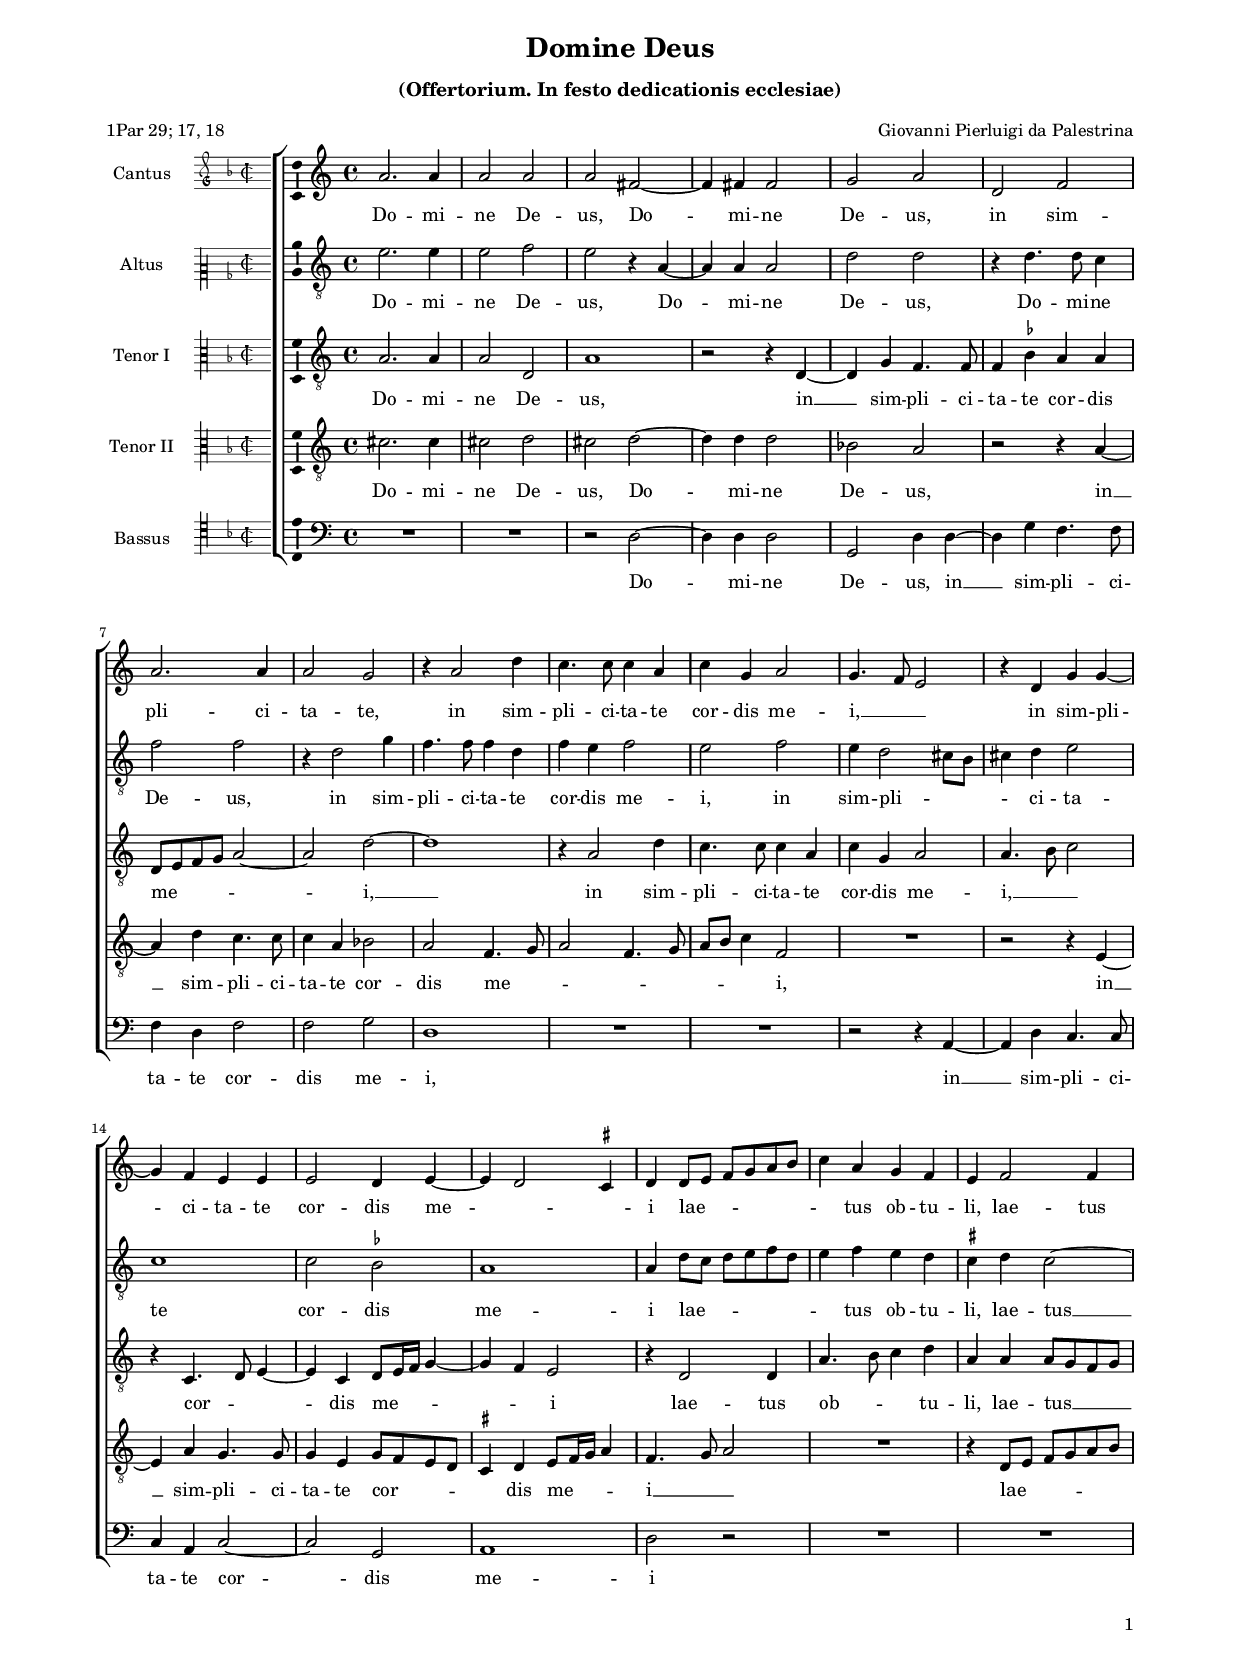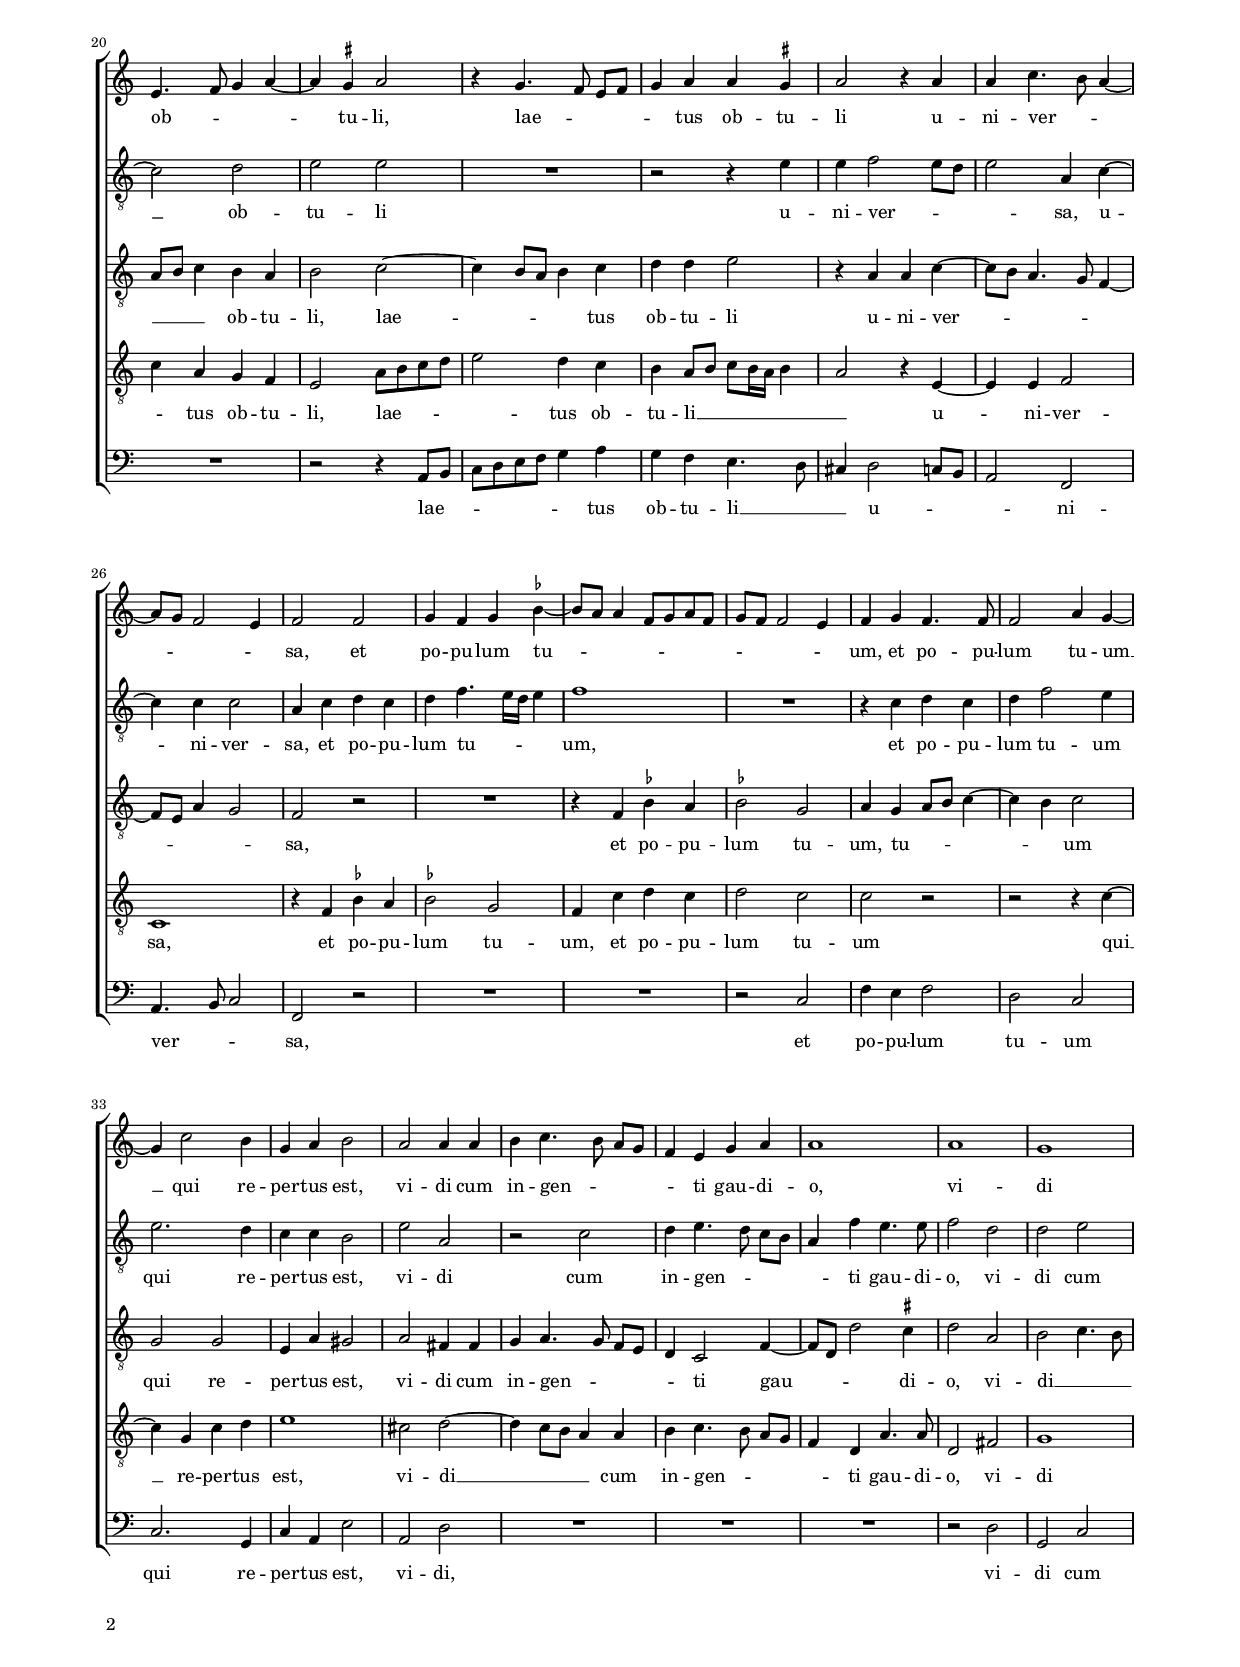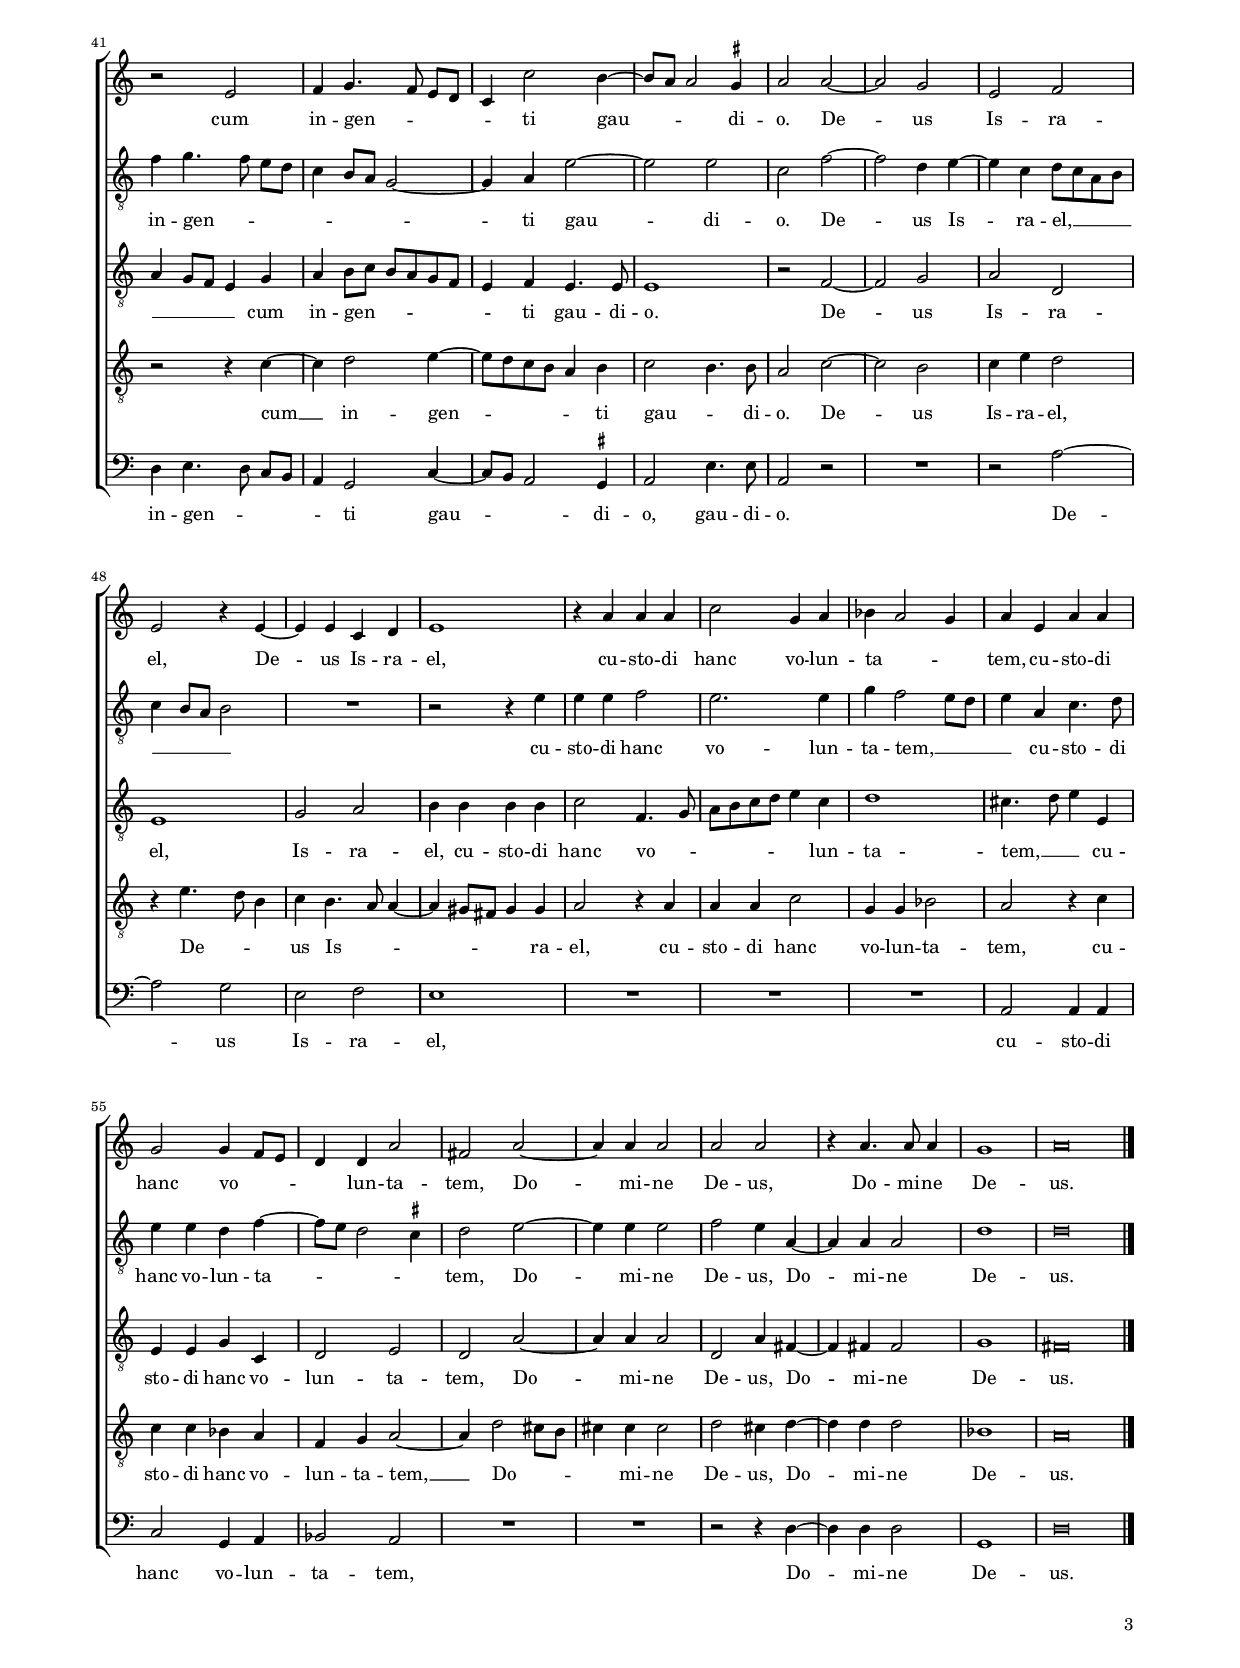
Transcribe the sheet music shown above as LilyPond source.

\header
{
	title="Domine Deus"
	subtitle=\markup { \column { \vspace #0.5 "(Offertorium. In festo dedicationis ecclesiae)" \transparent "x" } }
	composer="Giovanni Pierluigi da Palestrina"
	poet="1Par 29; 17, 18"
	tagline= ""
}

\version "2.24.1"
\language deutsch
#(set-global-staff-size 15)
% #(set-default-paper-size "letter")
#(ly:set-option 'point-and-click #f)




	ficta = { \once \set suggestAccidentals = ##t }

	forget = #(define-music-function (music) (ly:music?) #{
		\accidentalStyle forget
		$music
		\accidentalStyle default
		#})

    
\paper
	{
	top-margin = 1.6 \cm
	bottom-margin = 1 \cm
	left-margin = 1.8 \cm
	right-margin = 1.8 \cm
	ragged-bottom = ##f
	ragged-last-bottom = ##f
	print-page-number = ##f
	system-system-spacing = #'((basic-distance . 17) (minimum-distance . 14) (padding . 5) (strechability . 150))
	oddFooterMarkup=\markup   \fill-line { "" \fromproperty #'page:page-number-string }
	evenFooterMarkup=\markup  \fill-line { \fromproperty #'page:page-number-string "" }
	last-bottom-spacing = #'((basic-distance . 12) (minimum-distance . 7) (padding . 4))
	systems-per-page = 3
%   page-count = 3
%	min-systems-per-page = 3
%	print-all-headers = ##t
%	print-first-page-number = ##t
%	first-page-number = 1
	}

	
global = {
	\key f \major
	\time 4/4
	\set Score.tempoHideNote = ##t
	\tempo 4 = 100
	\skip 1*61
	\set Score.measureLength = #(ly:make-moment 2/1)
	\skip 1*2 \bar "|."
	}
    

incipitcantus = \relative c' {
    \time 2/2
    \clef "petrucci-g2"
    \key f \major
    }
    
incipitcantusVoice = <<
    \new MensuralVoice <<
        { s1 \noBreak }
        \incipitcantus
    >>
    >>
    
    
incipitaltus = \relative c' {
    \time 2/2
    \clef "petrucci-c2"
    \key f \major
    s4 \bar ""
    }
    
incipitaltusVoice = <<
    \new MensuralVoice <<
        { s1 \noBreak }
        \incipitaltus
    >>
    >>
    
incipittenor = \relative c' {
    \time 2/2
    \clef "petrucci-c3"
    \key f \major
    }
    
incipittenorVoice = <<
    \new MensuralVoice <<
        { s1 \noBreak }
        \incipittenor
    >>
    >>
    
incipitquintus = \relative c' {
    \time 2/2
    \clef "petrucci-c3"
    \key f \major
    }
    
incipitquintusVoice = <<
    \new MensuralVoice <<
        { s1 \noBreak }
        \incipitquintus
    >>
    >>
    
    
incipitbassus= \relative c {
    \time 2/2
    \clef "petrucci-c4"
    \key f \major
    }
    
incipitbassusVoice = <<
    \new MensuralVoice <<
        { s1 \noBreak }
        \incipitbassus
    >>
    >>


cantus =  \relative c''
	{
	d2. d4
	d2 d
	d2 h~
	h4 h h2
%5
	c2 d |
	g,2 b
	d2. d4
	d2 c
	r4 d2 g4
%10
	f4. f8 f4 d |
	f4 c d2
	c4. b8 a2
	r4 g c c~
	c4 b a a
%15
	a2 g4 a~ |
	a4 g2 \ficta fis4
	g4 g8 a b c d e
	f4 d c b
	a4 b2 b4
%20
	a4. b8 c4 d~ |
	d4 \ficta cis d2
	r4 c4. b8 a[ b]
	c4 d d \ficta cis
	d2 r4 d
%25
	d4 f4. e8 d4~ |
	d8 c b2 a4
	b2 b
	c4 b c \ficta es~
	\ficta es8 d d4 b8 c d b
%30
	c8 b b2 a4 |
	b4 c b4. b8
	b2 d4 c~
	c4 f2 e4
	c4 d e2
%35
	d2 d4 d |
	e4 f4. e8 d[ c]
	b4 a c d
	d1
	d1
%40
	c1 |
	r2 a
	b4 c4. b8 a[ g]
	f4 f'2 e4~
	e8 d d2 \ficta cis4
%45
	d2 d~ |
	d2 c
	a2 b
	a2 r4 a~
	a4 a f g
%50
	a1 |
	r4 d d d
	f2 c4 d
	es4 d2 c4
	d4 a d d
%55
	c2 c4 b8 a |
	g4 g d'2
	h2 d~
	d4 d d2
	d2 d
%60
	r4 d4. d8 d4 |
	c1
	d\breve |
	}


altus =  \relative c'
	{
	a'2. a4
	a2 b
	a2 r4 d,~
	d4 d d2
%5
	g2 g |
	r4 g4. g8 f4
	b2 b
	r4 g2 c4
	b4. b8 b4 g
%10
	b4 a b2 |
	a2 b
	a4 g2 fis8 e
	fis4 g a2
	f1
%15
	f2 \ficta es |
	d1
	d4 g8 f g8 a b g
	a4 b a g
	\ficta fis4 g \forget f2~
%20
	f2 g |
	a2 a
	R1
	r2 r4 a
	a4 b2 a8 g
%25
	a2 d,4 f~ |
	f4 f f2
	d4 f g f
	g4 b4. a16 g a4
	b1
%30
	R1 |
	r4 f g f
	g4 b2 a4
	a2. g4
	f4 f e2
%35
	a2 d, |
	r2 f
	g4 a4. g8 f[ e]
	d4 b' a4. a8
	b2 g
%40
	g2 a |
	b4 c4. b8 a[ g]
	f4 e8 d c2~
	c4 d a'2~
	a2 a
%45
	f2 b~ |
	b2 g4 a~
	a4 f g8 f d e
	f4 e8 d e2
	R1
%50
	r2 r4 a |
	a4 a b2
	a2. a4
	c4 b2 a8 g
	a4 d, f4. g8
%55
	a4 a g b~ |
	b8 a g2 \ficta fis4
	g2 a~
	a4 a a2
	b2 a4 d,~
%60
	d4 d d2 |
	g1
	g\breve |
	}


tenor =  \relative c'
	{
	d2. d4
	d2 g,
	d'1
	r2 r4 g,~
%5
	g4 c b4. b8 |
	b4 \ficta es d d
	g,8 a b c d2~
	d2 g~
	g1
%10
	r4 d2 g4 |
	f4. f8 f4 d
	f4 c d2
	d4. e8 f2
	r4 f,4. g8 a4~
%15
	a4 f g8 a16 b c4~ |
	c4 b a2
	r4 g2 g4
	d'4. e8 f4 g
	d4 d d8 c b c
%20
	d8 e f4 e d |
	e2 f~
	f4 e8 d e4 f
	g4 g a2
	r4 d, d f~
%25
	f8 e d4. c8 b4~ |
	b8 a d4 c2
	b2 r
	R1
	r4 b \ficta es d
%30
	\ficta es2 c |
	d4 c d8 e f4~
	f4 e f2
	c2 c
	a4 d cis2
%35
	d2 h4 h |
	c4 d4. c8 b[ a]
	g4 f2 b4~
	b8 g g'2 \ficta fis4
	g2 d
%40
	e2 f4. e8 |
	d4 c8 b a4 c
	d4 e8 f e d c b
	a4 b a4. a8
	a1
%45
	r2 b~ |
	b2 c
	d2 g,
	a1
	c2 d
%50
	e4 e e e |
	f2 b,4. c8
	d8 e f g a4 f
	g1
	fis4. g8 a4 a,
%55
	a4 a c f, |
	g2 a
	g2 d'~
	d4 d d2
	g,2 d'4 h~
%60
	h4 h h2 |
	c1
	h\breve |
	}


quintus  =  \relative c'
	{
	fis2. fis4
	fis2 g
	fis2 g~
	g4 g g2
%5
	es2 d |
	r2 r4 d~
	d4 g f4. f8
	f4 d es2
	d2 b4. c8
%10
	d2 b4. c8 |
	d8 e f4 b,2
	R1
	r2 r4 a~
	a4 d c4. c8
%15
	c4 a c8 b a g |
	\ficta fis4 g a8 b16 c d4
	b4. c8 d2
	R1
	r4 g,8 a b c d e
%20
	f4 d c b |
	a2 d8 e f g
	a2 g4 f
	e4 d8 e f8 e16 d e4
	d2 r4 a~
%25
	a4 a b2 |
	f1
	r4 b \ficta es d
	\ficta es2 c
	b4 f' g f
%30
	g2 f |
	f2 r
	r2 r4 f~
	f4 c f g
	a1
%35
	fis2 g~ |
	g4 f8 e d4 d
	e4 f4. e8 d[ c]
	b4 g d'4. d8
	g,2 h
%40
	c1 |
	r2 r4 f~
	f4 g2 a4~
	a8 g f e d4 e
	f2 e4. e8
%45
	d2 f~ |
	f2 e
	f4 a g2
	r4 a4. g8 e4
	f4 e4. d8 d4~
%50
	d4 cis8 h cis4 cis |
	d2 r4 d
	d4 d f2
	c4 c es2
	d2 r4 f
%55
	f4 f es d |
	b4 c d2~
	d4 g2 fis8 e
	fis4 fis fis2
	g2 fis4 g~
%60
	g4 g g2 |
	es1
	d\breve |
	}


bassus  =  \relative c
	{
	R1
	R1
	r2 g'~
	g4 g g2
%5
	c,2 g'4 g~ |
	g4 c b4. b8
	b4 g b2
	b2 c
	g1
%10
	R1 |
	R1
	r2 r4 d~
	d4 g f4. f8
	f4 d f2~
%15
	f2 c |
	d1
	g2 r
	R1
	R1
%20
	R1 |
	r2 r4 d8 e
	f8 g a b c4 d
	c4 b a4. g8
	fis4 g2 f8 e
%25
	d2 b |
	d4. e8 f2
	b,2 r
	R1
	R1
%30
	r2 f' |
	b4 a b2
	g2 f
	f2. c4
	f4 d a'2
%35
	d,2 g |
	R1
	R1
	R1
	r2 g
%40
	c,2 f |
	g4 a4. g8 f[ e]
	d4 c2 f4~
	f8 e d2 \ficta cis4
	d2 a'4. a8
%45
	d,2 r |
	R1
	r2 d'~
	d2 c
	a2 b
%50
	a1 |
	R1
	R1
	R1
	d,2 d4 d
%55
	f2 c4 d |
	es2 d
	R1
	R1
	r2 r4 g~
%60
	g4 g g2 |
	c,1
	g'\breve |
	}


lyricscantus = \lyricmode {
	Do -- mi -- ne De -- us,
	Do -- mi -- ne De -- us,
	in sim -- pli -- ci -- ta -- te,
	in sim -- pli -- ci -- ta -- te cor -- dis me -- i, __ _ _
	in sim -- pli -- ci -- ta -- te cor -- dis me -- _ _ i
	lae -- _ _ _ _ _ _ tus ob -- tu -- li,
	lae -- tus ob -- _ _ _ tu -- li,
	lae -- _ _ _ _ tus ob -- tu -- li u -- ni -- ver -- _ _ _ _ _ sa,
	et po -- pu -- lum tu -- _ _ _ _ _ _ _ _ _ _ um,
	et po -- pu -- lum tu -- um __
	qui re -- per -- tus est,
	vi -- di cum in -- gen -- _ _ _ _ ti gau -- di -- o,
	vi -- di cum in -- gen -- _ _ _ _ ti gau -- _ _ di -- o.
	De -- us Is -- ra -- el,
	De -- us Is -- ra -- el,
	cu -- sto -- di hanc vo -- lun -- ta -- _ _ tem,
	cu -- sto -- di hanc vo -- _ _ _ lun -- ta -- tem,
	Do -- mi -- ne De -- us,
	Do -- mi -- ne De -- us.
	}


lyricsaltus = \lyricmode {
	Do -- mi -- ne De -- us,
	Do -- mi -- ne De -- us,
	Do -- mi -- ne De -- us,
	in sim -- pli -- ci -- ta -- te cor -- dis me -- i,
	in sim -- pli -- _ _ _ ci -- ta -- te cor -- dis me -- i
	lae -- _ _ _ _ _ _ tus ob -- tu -- li,
	lae -- tus __ ob -- tu -- li u -- ni -- ver -- _ _ _ sa,
	u -- ni -- ver -- sa,
	et po -- pu -- lum tu -- _ _ _ um,
	et po -- pu -- lum tu -- um
	qui re -- per -- tus est,
	vi -- di cum in -- gen -- _ _ _ _ ti gau -- di -- o,
	vi -- di cum in -- gen -- _ _ _ _ _ _ _ ti gau -- di -- o.
	De -- us Is -- ra -- el, __ _ _ _ _ _ _ _
	cu -- sto -- di hanc vo -- lun -- ta -- tem, __ _ _ _
	cu -- sto -- di hanc vo -- lun -- ta -- _ _ _ tem,
	Do -- mi -- ne De -- us,
	Do -- mi -- ne De -- us.
	}


lyricstenor = \lyricmode {
	Do -- mi -- ne De -- us,
	in __ sim -- pli -- ci -- ta -- te cor -- dis me -- _ _ _ _ i, __
	in sim -- pli -- ci -- ta -- te cor -- dis me -- i,  __ _ _
	cor -- _ _ dis me -- _ _ _ _ i
	lae -- tus ob -- _ _ tu -- li,
	lae -- tus __ _ _ _ _ _ _ ob -- tu -- li,
	lae -- _ _ _ tus ob -- tu -- li u -- ni -- ver -- _ _ _ _ _ _ _ sa,
	et po -- pu -- lum tu -- um,
	tu -- _ _ _ _ um 
	qui re -- per -- tus est,
	vi -- di cum in -- gen -- _ _ _ _ ti gau -- _ _ di -- o,
	vi -- di __ _ _ _ _ _ _ cum in -- gen -- _ _ _ _ _ _ ti gau -- di -- o.
	De -- us Is -- ra -- el,
	Is -- ra -- el,
	cu -- sto -- di hanc vo -- _ _ _ _ _ _ lun -- ta -- tem, __ _ _
	cu -- sto -- di hanc vo -- lun -- ta -- tem,
	Do -- mi -- ne De -- us,
	Do -- mi -- ne De -- us.
	}


lyricsquintus = \lyricmode {
	Do -- mi -- ne De -- us,
	Do -- mi -- ne De -- us,
	in __ sim -- pli -- ci -- ta -- te cor -- dis me -- _ _ _ _ _ _ _ i,
	in __ sim -- pli -- ci -- ta -- te cor -- _ _ _ _ dis me -- _ _ _ i __ _ _	
	lae -- _ _ _ _ _ _ tus ob -- tu -- li,
	lae -- _ _ _ _ tus ob -- tu -- li __ _ _ _ _ _ _
	u -- ni -- ver -- sa,
	et po -- pu -- lum tu -- um,
	et po -- pu -- lum tu -- um 
	qui __ re -- per -- tus est,
	vi -- di __ _ _ _ cum in -- gen -- _ _ _ _ ti gau -- di -- o,
	vi -- di cum __ in -- gen -- _ _ _ _ ti gau -- _ di -- o.
	De -- us Is -- ra -- el,
	De -- _ _ us Is -- _ _ _ _ _ ra -- el,
	cu -- sto -- di hanc vo -- lun -- ta -- tem,
	cu -- sto -- di hanc vo -- lun -- ta -- tem, __
	Do -- _ _ _ mi -- ne De -- us,
	Do -- mi -- ne De -- us.
	}


lyricsbassus = \lyricmode {
	Do -- mi -- ne De -- us,
	in __ sim -- pli -- ci -- ta -- te cor -- dis me -- i,
	in __ sim -- pli -- ci -- ta -- te cor -- dis me -- i
	lae -- _ _ _ _ _ _ tus ob -- tu -- li __ _ _ 
	u -- _ _ _ ni -- ver -- _ _ sa,
	et po -- pu -- lum tu -- um 
	qui re -- per -- tus est,
	vi -- di,
	vi -- di cum in -- gen -- _ _ _ _ ti gau -- _ _ di -- o,
	gau -- di -- o.
	De -- us Is -- ra -- el,
	cu -- sto -- di hanc vo -- lun -- ta -- tem,
	Do -- mi -- ne De -- us.
	}


\score
{  
	\transpose f c {
	\new ChoirStaff \with { \override StaffGrouper.staff-staff-spacing.basic-distance = #12 }
	<<

	\new Staff << \global
	\new Voice="v1" {
		\set Staff.instrumentName="Cantus"
		\incipit \incipitcantusVoice
%		\set Staff.instrumentName= "S"
		\set Staff.midiInstrument = "reed organ"
		\clef violin
		\cantus }
	\new Lyrics \lyricsto "v1" {\lyricscantus }
	>>


	\new Staff << \global
	\new Voice="v2" {
		\set Staff.instrumentName="Altus"
		\incipit \incipitaltusVoice
%		\set Staff.instrumentName= "A"
		\set Staff.midiInstrument = "reed organ"
		\clef "G_8" % violin
		\altus}
	\new Lyrics \lyricsto "v2" {\lyricsaltus }
	>>


	\new Staff << \global
	\new Voice="v3" {
		\set Staff.instrumentName="Tenor I"
		\incipit \incipittenorVoice
%		\set Staff.instrumentName= "T"
		\set Staff.midiInstrument = "reed organ"
		\clef "G_8"
		\tenor }
	\new Lyrics \lyricsto "v3" {\lyricstenor }
	>>


	\new Staff << \global
	\new Voice="v5" {
		\set Staff.instrumentName="Tenor II"
		\incipit \incipitquintusVoice
%		\set Staff.instrumentName= "Q"
		\set Staff.midiInstrument = "reed organ"
		\clef "G_8"
		\quintus}
	\new Lyrics \lyricsto "v5" {\lyricsquintus }
	>>


	\new Staff << \global
	\new Voice="v4" {
		\set Staff.instrumentName="Bassus"
		\incipit \incipitbassusVoice
%		\set Staff.instrumentName= "B"
		\set Staff.midiInstrument = "reed organ"
		\clef bass 
		\bassus }
	\new Lyrics \lyricsto "v4" {\lyricsbassus}
	>>

	>>
	} % transpose

	\layout
	{
	indent = 3\cm
    incipit-width = 1.3 \cm
	\context { \Lyrics \override VerticalAxisGroup.nonstaff-relatedstaff-spacing.padding = #1.4 }
%	\context { \Lyrics \override LyricText.font-size = #1 }
	\context { \Staff \override TimeSignature.break-visibility = #end-of-line-invisible }
	\context { \Staff \consists Ambitus_engraver }
	\context { \Score \override BarNumber.padding = #2 }
	\context { \Voice \override NoteHead.style = #'baroque }
	}

\midi
	{    	
	}

}


% EOF
